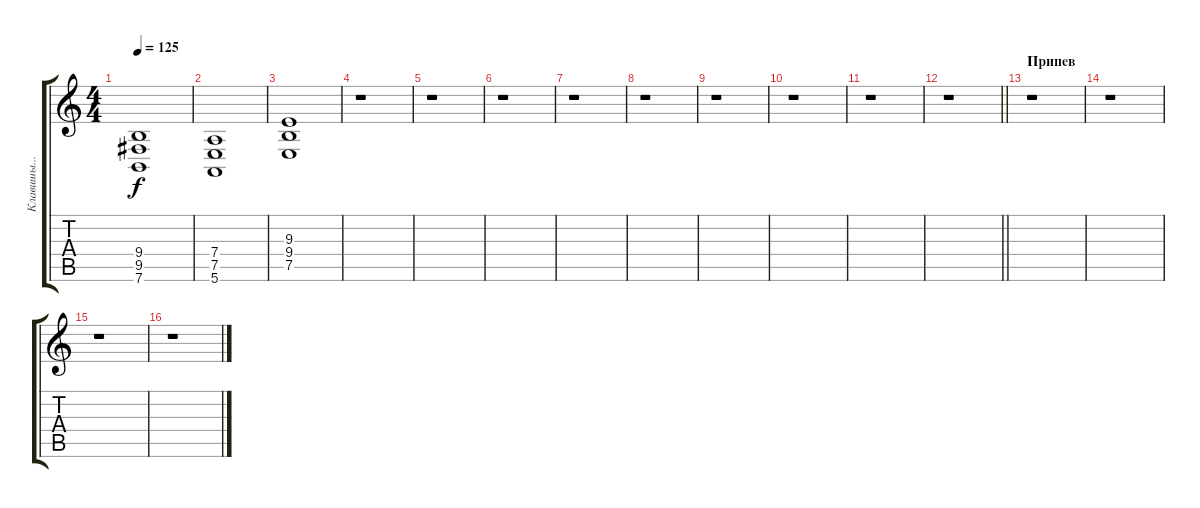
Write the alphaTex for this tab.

\track ("Клавишы...хз как их писать" "Клавишы...") {instrument stringensemble1}
\staff {score tabs}
\tuning (E4 B3 G3 D3 A2 E2) {hide}
\ts (4 4)
\tempo 125
\clef g2
\ks c
(9.4 9.5 7.6).1{dy f} |
(7.4 7.5 5.6).1 |
(9.3 9.4 7.5).1 |
r.1 |
r.1 |
r.1 |
r.1 |
r.1 |
r.1 |
r.1 |
r.1 |
\barLineRight lightlight
r.1 |
\section ("" "Припев")
r.1 |
r.1 |
r.1 |
r.1
